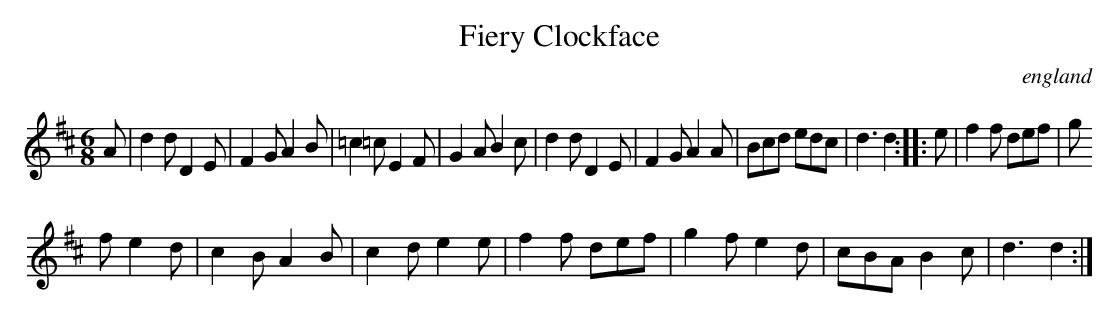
X:1
T:Fiery Clockface
O:england
M:6/8
L:1/8
K:D
A|d2dD2E|F2GA2B|=c2=cE2F|G2AB2c|d2dD2E|F2GA2A|Bcd edc|d3d2:|:e|f2f def|g
2fe2d|c2BA2B|c2de2e|f2f def|g2fe2d|cBAB2c|d3d2:|
